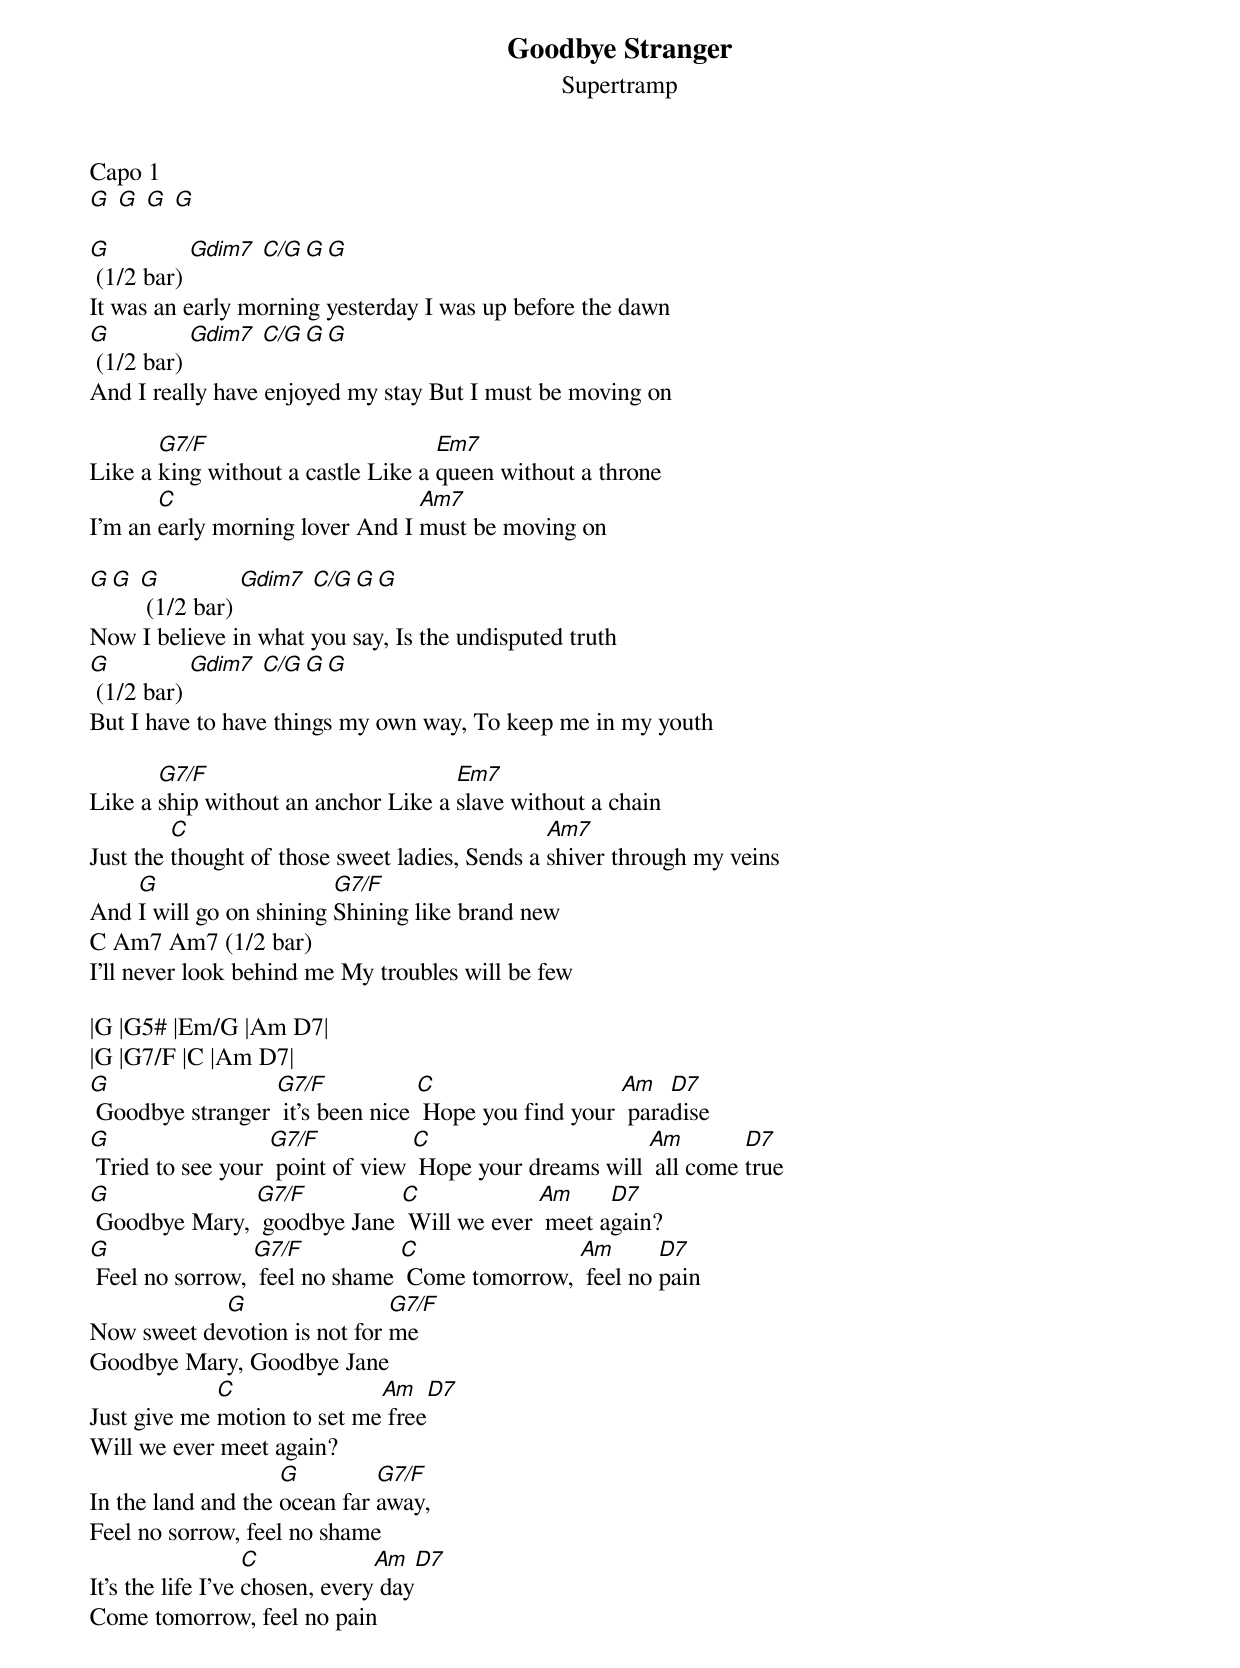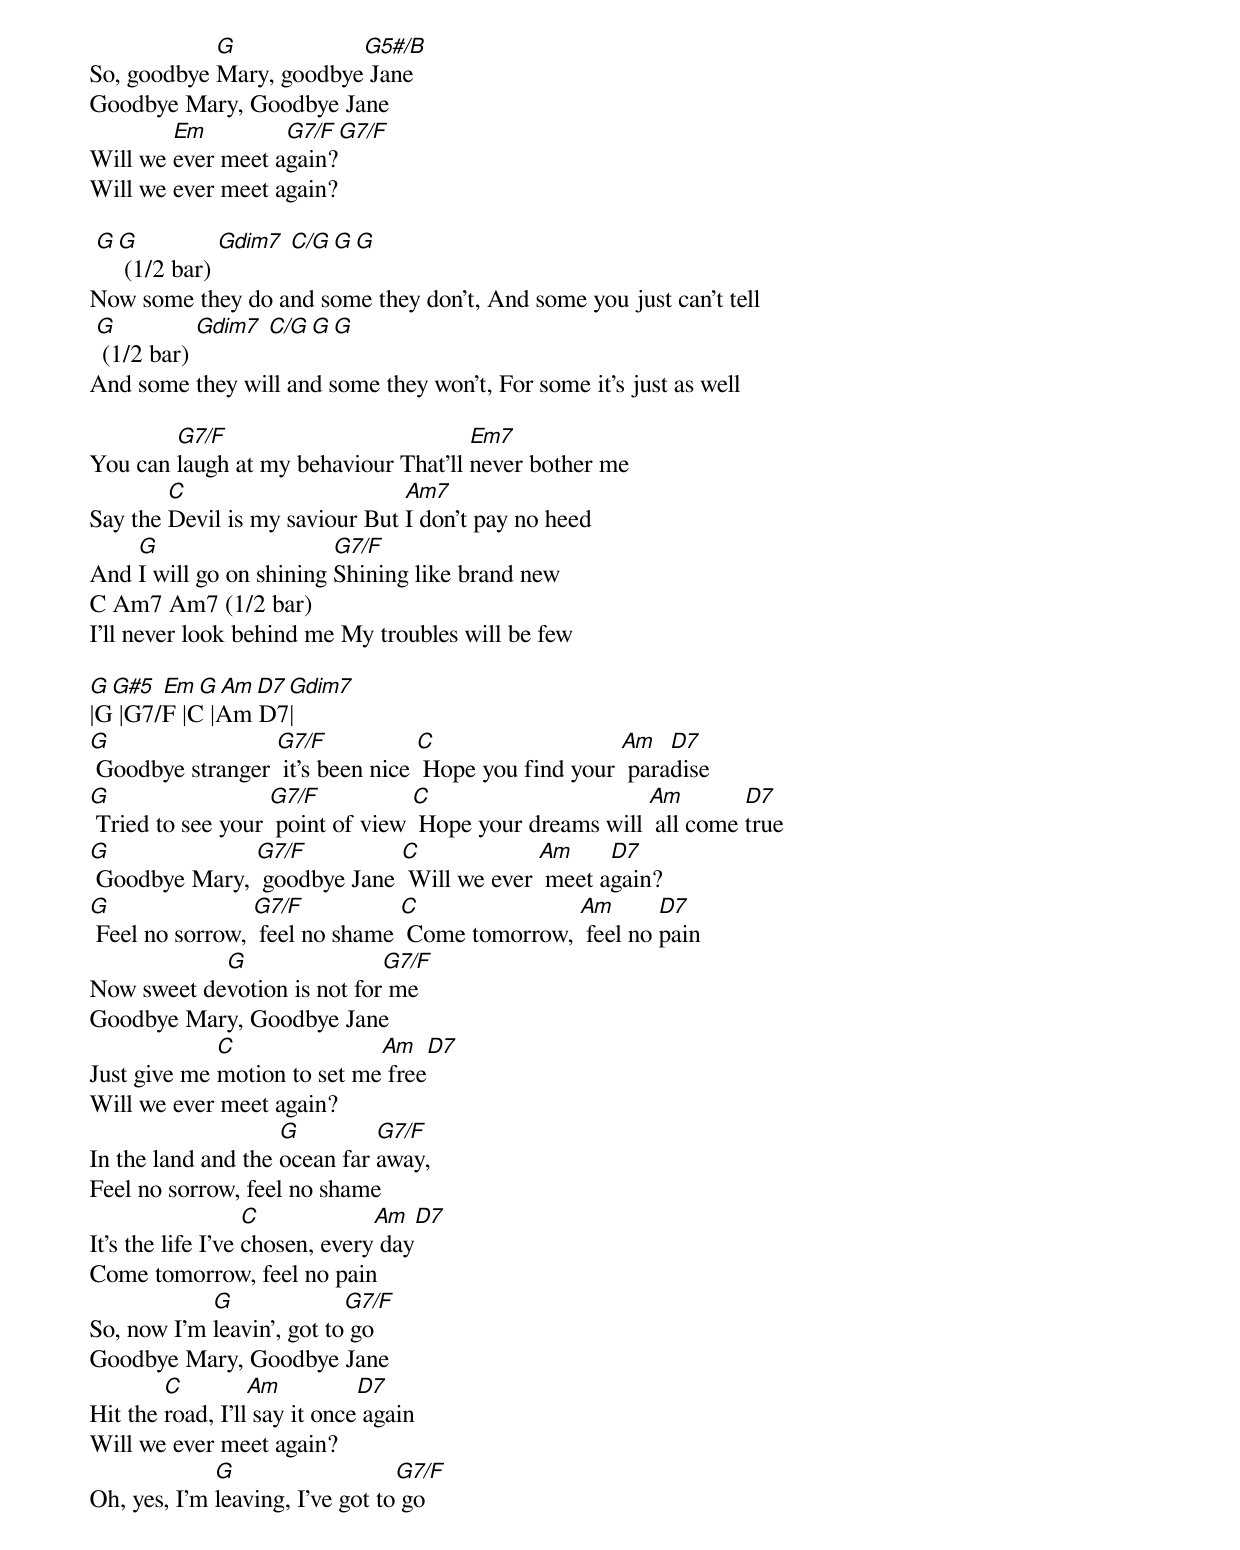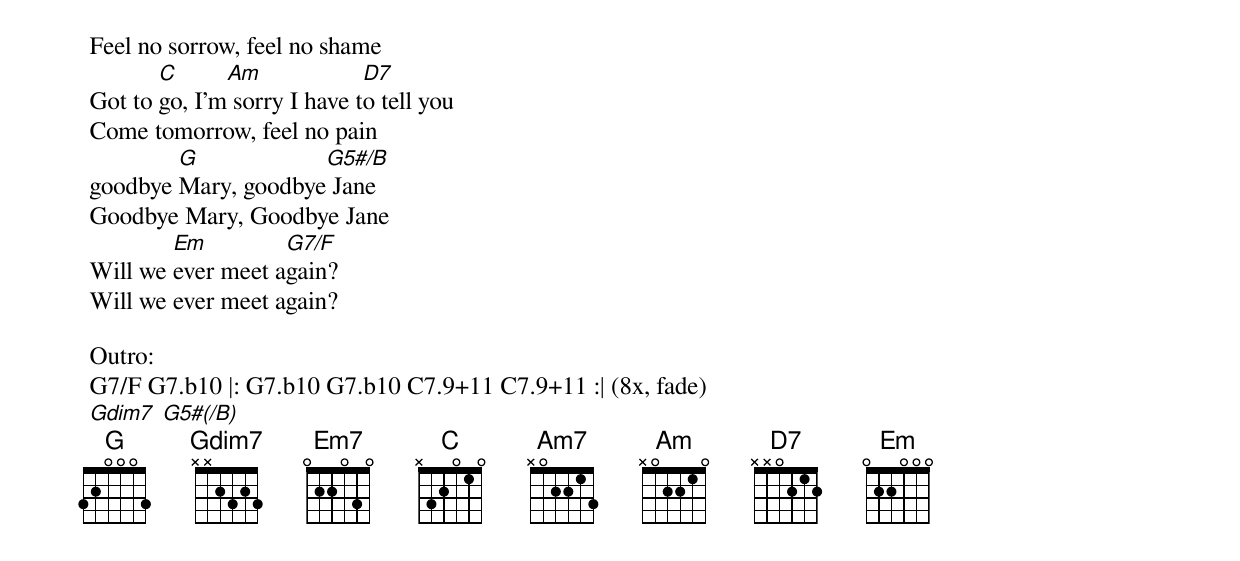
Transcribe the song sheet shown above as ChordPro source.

{title:Goodbye Stranger}
 {subtitle:Supertramp}
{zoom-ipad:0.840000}

 Capo 1
 [G] [G] [G] [G]

 [G] (1/2 bar) [Gdim7] [C/G][G][G]
 It was an early morning yesterday I was up before the dawn
 [G] (1/2 bar) [Gdim7] [C/G][G][G]
 And I really have enjoyed my stay But I must be moving on

 Like a [G7/F]king without a castle Like a [Em7]queen without a throne
 I'm an [C]early morning lover And I [Am7]must be moving on

 [G][G] [G] (1/2 bar) [Gdim7] [C/G][G][G]
 Now I believe in what you say, Is the undisputed truth
 [G] (1/2 bar) [Gdim7] [C/G][G][G]
 But I have to have things my own way, To keep me in my youth

 Like a [G7/F]ship without an anchor Like a [Em7]slave without a chain
 Just the [C]thought of those sweet ladies, Sends a [Am7]shiver through my veins
 And [G]I will go on shining [G7/F]Shining like brand new
 C Am7 Am7 (1/2 bar)
 I'll never look behind me My troubles will be few

 |G |G5# |Em/G |Am D7|
 |G |G7/F |C |Am D7|
 [G] Goodbye stranger [G7/F] it's been nice [C] Hope you find your [Am] para[D7]dise
 [G] Tried to see your [G7/F] point of view [C] Hope your dreams will [Am] all come [D7]true
 [G] Goodbye Mary, [G7/F] goodbye Jane [C] Will we ever [Am] meet a[D7]gain?
 [G] Feel no sorrow, [G7/F] feel no shame [C] Come tomorrow, [Am] feel no [D7]pain
 Now sweet de[G]votion is not for [G7/F]me
 Goodbye Mary, Goodbye Jane
 Just give me [C]motion to set me[Am] free[D7]
 Will we ever meet again?
 In the land and the [G]ocean far [G7/F]away,
 Feel no sorrow, feel no shame
 It's the life I've [C]chosen, every[Am] day[D7]
 Come tomorrow, feel no pain
 So, goodbye [G]Mary, goodbye[G5#/B] Jane
 Goodbye Mary, Goodbye Jane
 Will we [Em]ever meet a[G7/F]gain?[G7/F]
 Will we ever meet again?

  [G][G] (1/2 bar) [Gdim7] [C/G][G][G]
 Now some they do and some they don't, And some you just can't tell
  [G] (1/2 bar) [Gdim7] [C/G][G][G]
 And some they will and some they won't, For some it's just as well

 You can [G7/F]laugh at my behaviour That'll [Em7]never bother me
 Say the [C]Devil is my saviour But [Am7]I don't pay no heed
 And [G]I will go on shining [G7/F]Shining like brand new
 C Am7 Am7 (1/2 bar)
 I'll never look behind me My troubles will be few

 [G][G#5] [Em][G][Am][D7][Gdim7]
 |G |G7/F |C |Am D7|
 [G] Goodbye stranger [G7/F] it's been nice [C] Hope you find your [Am] para[D7]dise
 [G] Tried to see your [G7/F] point of view [C] Hope your dreams will [Am] all come [D7]true
 [G] Goodbye Mary, [G7/F] goodbye Jane [C] Will we ever [Am] meet a[D7]gain?
 [G] Feel no sorrow, [G7/F] feel no shame [C] Come tomorrow, [Am] feel no [D7]pain
 Now sweet de[G]votion is not for[G7/F] me
 Goodbye Mary, Goodbye Jane
 Just give me [C]motion to set me[Am] free[D7]
 Will we ever meet again?
 In the land and the [G]ocean far [G7/F]away,
 Feel no sorrow, feel no shame
 It's the life I've [C]chosen, every[Am] day[D7]
 Come tomorrow, feel no pain
 So, now I'm [G]leavin', got to[G7/F] go
 Goodbye Mary, Goodbye Jane
 Hit the [C]road, I'll[Am] say it once[D7] again
 Will we ever meet again?
 Oh, yes, I'm [G]leaving, I've got to[G7/F] go
 Feel no sorrow, feel no shame
 Got to [C]go, I'm[Am] sorry I have t[D7]o tell you
 Come tomorrow, feel no pain
 goodbye [G]Mary, goodbye[G5#/B] Jane
 Goodbye Mary, Goodbye Jane
 Will we [Em]ever meet a[G7/F]gain?
 Will we ever meet again?

 Outro:
 G7/F G7.b10 |: G7.b10 G7.b10 C7.9+11 C7.9+11 :| (8x, fade)
 [Gdim7] [G5#(/B)]
